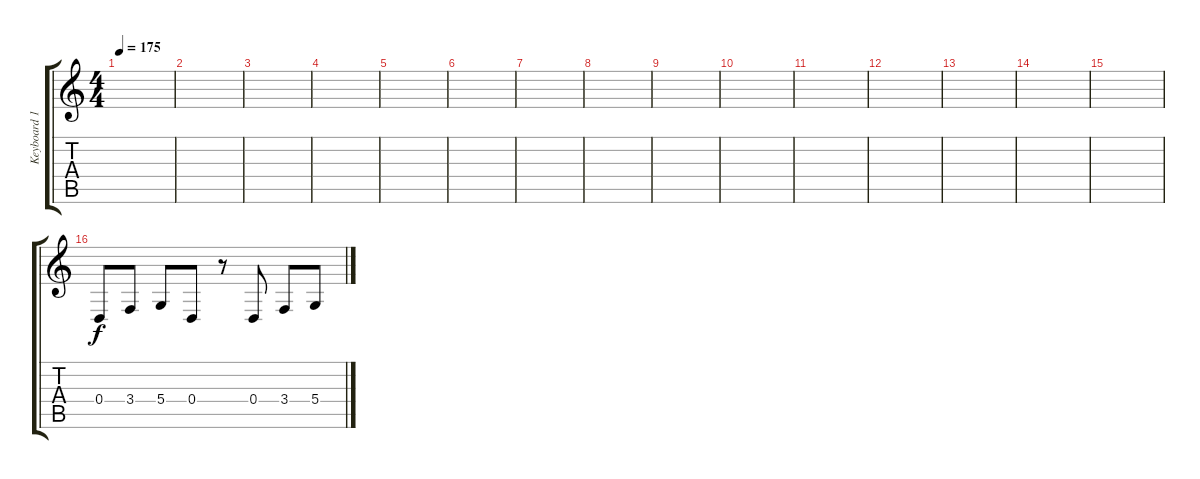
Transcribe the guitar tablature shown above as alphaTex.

\track ("Keyboard 1" "Keyboard 1") {instrument pad4choir}
\staff {score tabs}
\tuning (E4 B3 G3 D3 A2 E2) {hide}
\ts (4 4)
\tempo 175
\clef g2
\ks c
|
|
|
|
|
|
|
|
|
|
|
|
|
|
|
0.4.8{volume 12 instrument frenchhorn} 3.4.8 5.4.8 0.4.8 r.8 0.4.8 3.4.8 5.4.8
